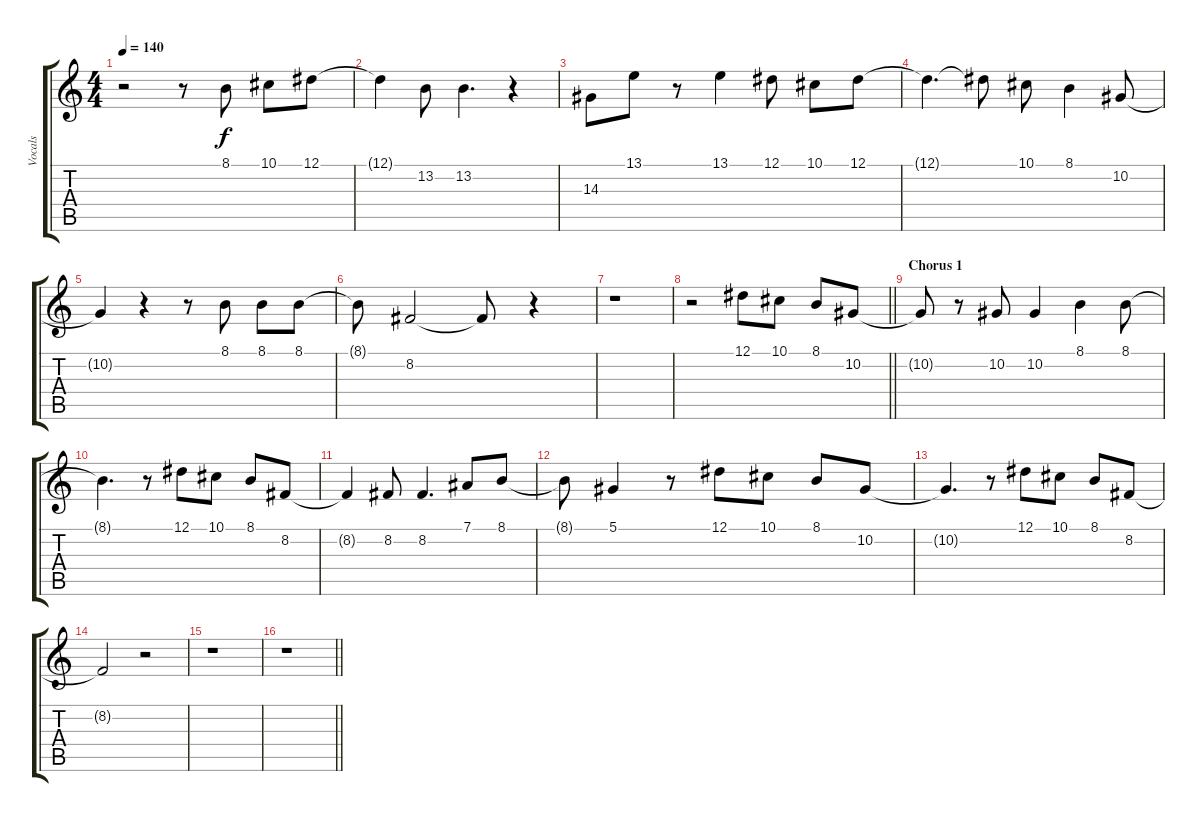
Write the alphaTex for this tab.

\track ("Vocals" "Vocals") {instrument panflute}
\staff {score tabs}
\tuning (Eb4 Bb3 Gb3 Db3 Ab2 Eb2) {hide}
\ts (4 4)
\tempo 140
\clef g2
\ks c
r.2{dy f} r.8 8.1.8 10.1.8 12.1.8 |
12.1{t}.4 13.2.8 13.2.4{d} r.4 |
14.3.8 13.1.8 r.8 13.1.4 12.1.8 10.1.8 12.1.8 |
12.1{t}.4{d} 12.1{t}.8 10.1.8 8.1.4 10.2.8 |
10.2{t}.4 r.4 r.8 8.1.8 8.1.8 8.1.8 |
8.1{t}.8 8.2.2 8.2{t}.8 r.4 |
r.1 |
\barLineRight lightlight
r.2 12.1.8 10.1.8 8.1.8 10.2.8 |
\section ("" "Chorus 1")
10.2{t}.8 r.8 10.2.8 10.2.4 8.1.4 8.1.8 |
8.1{t}.4{d} r.8 12.1.8 10.1.8 8.1.8 8.2.8 |
8.2{t}.4 8.2.8 8.2.4{d} 7.1.8 8.1.8 |
8.1{t}.8 5.1.4 r.8 12.1.8 10.1.8 8.1.8 10.2.8 |
10.2{t}.4{d} r.8 12.1.8 10.1.8 8.1.8 8.2.8 |
8.2{t}.2 r.2 |
r.1 |
\barLineRight lightlight
r.1
